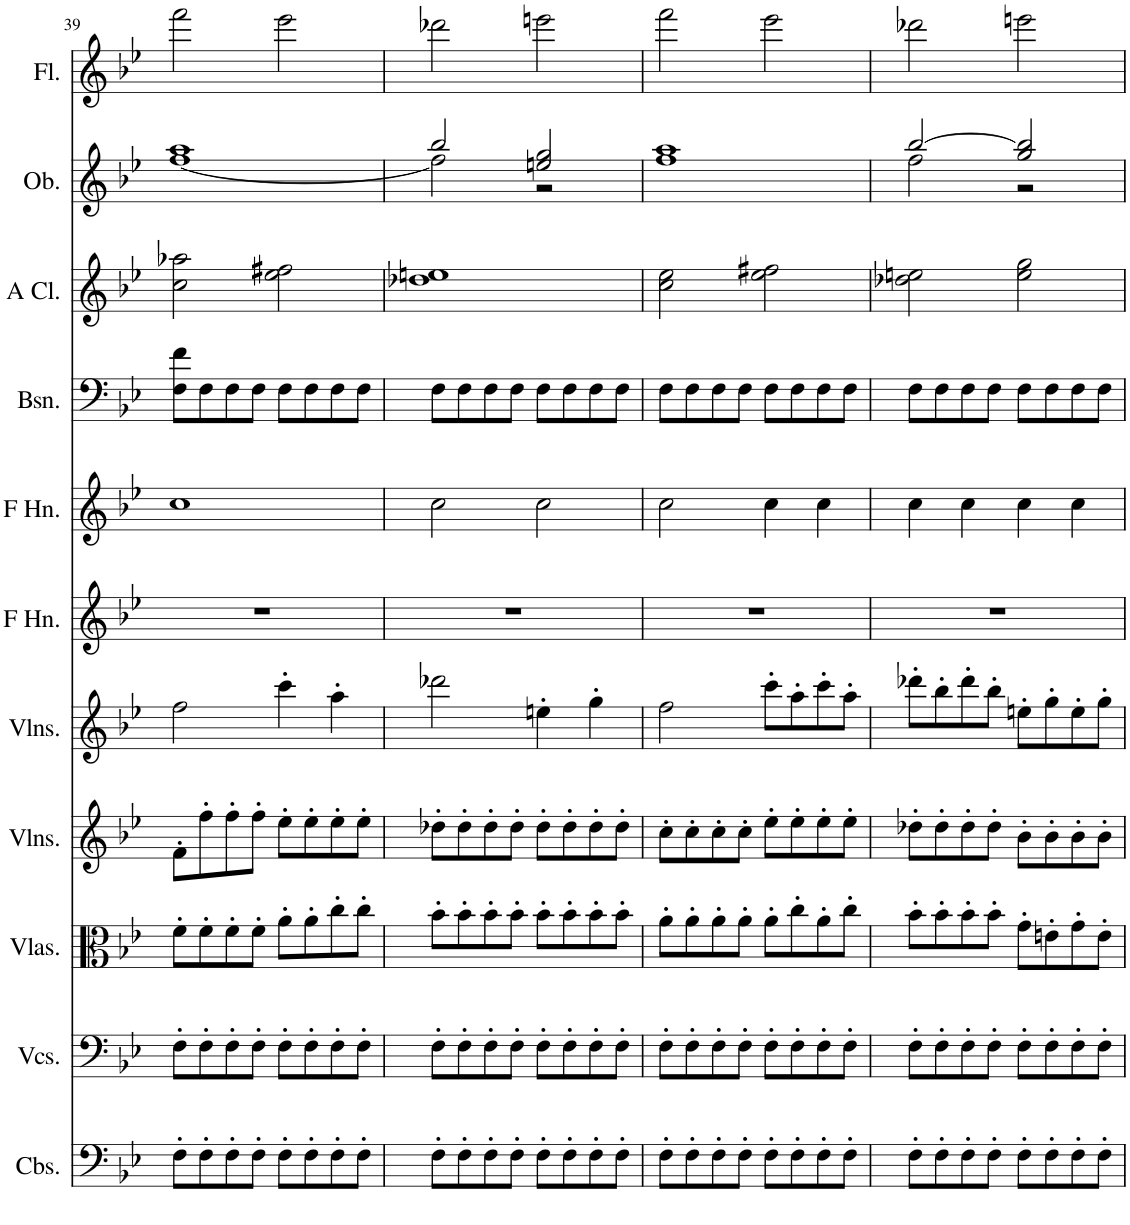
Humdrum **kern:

**kern	**kern	**kern	**kern	**kern	**kern	**kern	**kern	**kern	**kern	**kern
*part11	*part10	*part9	*part8	*part7	*part6	*part5	*part4	*part3	*part2	*part1
*staff11	*staff10	*staff9	*staff8	*staff7	*staff6	*staff5	*staff4	*staff3	*staff2	*staff1
*I"Contrabasses, Basso.	*I"Violoncellos, Violoncello.	*I"Violas, Viola.	*I"Violins, Violino II.	*I"Violins, Violino I.	*I"Horn in F, Corni in G.	*I"Horn in F, Corni in B.	*I"Bassoon, Fagotti.	*I"A Clarinet, Clarinetti.	*I"Oboe, Oboi.	*I"Flute, Flauto.
*I'Cbs.	*I'Vcs.	*I'Vlas.	*I'Vlns.	*I'Vlns.	*	*	*I'Bsn.	*I'A Cl.	*I'Ob.	*I'Fl.
!!LO:PB:g=z
*clefF4	*clefF4	*clefC3	*clefG2	*clefG2	*clefG2	*clefG2	*clefF4	*clefG2	*clefG2	*clefG2
*Trd7c12	*	*	*	*	*Trd4c7	*Trd4c7	*	*Trd2c3	*	*
*k[b-e-]	*k[b-e-]	*k[b-e-]	*k[b-e-]	*k[b-e-]	*k[b-e-]	*k[b-e-]	*k[b-e-]	*k[b-e-]	*k[b-e-]	*k[b-e-]
*M4/4	*M4/4	*M4/4	*M4/4	*M4/4	*M4/4	*M4/4	*M4/4	*M4/4	*M4/4	*M4/4
=39	=39	=39	=39	=39	=39	=39	=39	=39	=39	=39
*	*	*	*	*	*	*	*	*	*^	*
8F'\L	8F'\L	8f'\L	8f'\L	2ff\	1r	1cc	8F\ 8f\L	2cc\ 2aa-X\	1aa	[1ff	2fff\
8F'\	8F'\	8f'\	8ff'\	.	.	.	8F\	.	.	.	.
8F'\	8F'\	8f'\	8ff'\	.	.	.	8F\	.	.	.	.
8F'\J	8F'\J	8f'\J	8ff'\J	.	.	.	8F\J	.	.	.	.
8F'\L	8F'\L	8a'\L	8ee-'\L	4ccc'\	.	.	8F\L	2ee-\ 2ff#X\	.	.	2eee-\
8F'\	8F'\	8a'\	8ee-'\	.	.	.	8F\	.	.	.	.
8F'\	8F'\	8cc'\	8ee-'\	4aa'\	.	.	8F\	.	.	.	.
8F'\J	8F'\J	8cc'\J	8ee-'\J	.	.	.	8F\J	.	.	.	.
=40	=40	=40	=40	=40	=40	=40	=40	=40	=40	=40	=40
8F'\L	8F'\L	8b-'\L	8dd-X'\L	2ddd-X\	1r	2cc\	8F\L	1dd-X 1een	2bb-/	2ff\]	2ddd-X\
8F'\	8F'\	8b-'\	8dd-'\	.	.	.	8F\	.	.	.	.
8F'\	8F'\	8b-'\	8dd-'\	.	.	.	8F\	.	.	.	.
8F'\J	8F'\J	8b-'\J	8dd-'\J	.	.	.	8F\J	.	.	.	.
8F'\L	8F'\L	8b-'\L	8dd-'\L	4een'\	.	2cc\	8F\L	.	2een/ 2gg/	2r	2eeen\
8F'\	8F'\	8b-'\	8dd-'\	.	.	.	8F\	.	.	.	.
8F'\	8F'\	8b-'\	8dd-'\	4gg'\	.	.	8F\	.	.	.	.
8F'\J	8F'\J	8b-'\J	8dd-'\J	.	.	.	8F\J	.	.	.	.
*	*	*	*	*	*	*	*	*	*v	*v	*
=41	=41	=41	=41	=41	=41	=41	=41	=41	=41	=41
8F'\L	8F'\L	8a'\L	8cc'\L	2ff\	1r	2cc\	8F\L	2cc\ 2ee-\	1ff 1aa	2fff\
8F'\	8F'\	8a'\	8cc'\	.	.	.	8F\	.	.	.
8F'\	8F'\	8a'\	8cc'\	.	.	.	8F\	.	.	.
8F'\J	8F'\J	8a'\J	8cc'\J	.	.	.	8F\J	.	.	.
8F'\L	8F'\L	8a'\L	8ee-'\L	8ccc'\L	.	4cc\	8F\L	2ee-\ 2ff#X\	.	2eee-\
8F'\	8F'\	8cc'\	8ee-'\	8aa'\	.	.	8F\	.	.	.
8F'\	8F'\	8a'\	8ee-'\	8ccc'\	.	4cc\	8F\	.	.	.
8F'\J	8F'\J	8cc'\J	8ee-'\J	8aa'\J	.	.	8F\J	.	.	.
=42	=42	=42	=42	=42	=42	=42	=42	=42	=42	=42
*	*	*	*	*	*	*	*	*	*^	*
8F'\L	8F'\L	8b-'\L	8dd-X'\L	8ddd-X'\L	1r	4cc\	8F\L	2dd-X\ 2een\	[2bb-/	2ff\	2ddd-X\
8F'\	8F'\	8b-'\	8dd-'\	8bb-'\	.	.	8F\	.	.	.	.
8F'\	8F'\	8b-'\	8dd-'\	8ddd-'\	.	4cc\	8F\	.	.	.	.
8F'\J	8F'\J	8b-'\J	8dd-'\J	8bb-'\J	.	.	8F\J	.	.	.	.
8F'\L	8F'\L	8g'\L	8b-'\L	8een'\L	.	4cc\	8F\L	2ee\ 2gg\	2gg/ 2bb-/]	2r	2eeen\
8F'\	8F'\	8en'\	8b-'\	8gg'\	.	.	8F\	.	.	.	.
8F'\	8F'\	8g'\	8b-'\	8ee'\	.	4cc\	8F\	.	.	.	.
8F'\J	8F'\J	8e'\J	8b-'\J	8gg'\J	.	.	8F\J	.	.	.	.
*	*	*	*	*	*	*	*	*	*v	*v	*
=	=	=	=	=	=	=	=	=	=	=
*-	*-	*-	*-	*-	*-	*-	*-	*-	*-	*-
